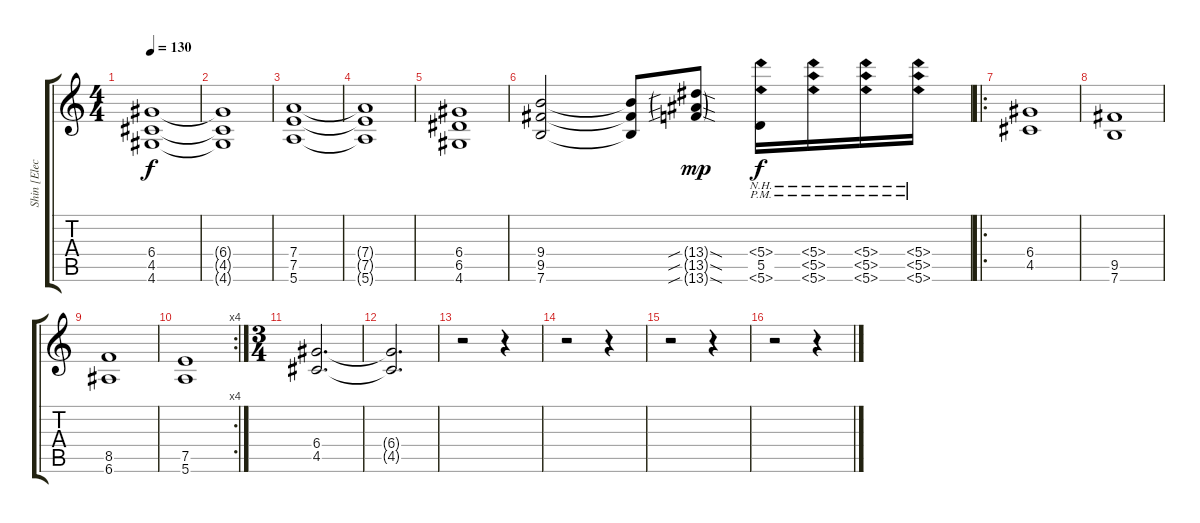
\track ("Shin [Electric]" "Shin [Elec") {instrument distortionguitar}
\staff {score tabs}
\tuning (E4 B3 G3 D3 A2 E2) {hide}
\ts (4 4)
\tempo 130
\clef g2
\ks c
(6.4 4.5 4.6).1{dy f} |
(6.4{t} 4.5{t} 4.6{t}).1 |
(7.4 7.5 5.6).1 |
(7.4{t} 7.5{t} 5.6{t}).1 |
(6.4 6.5 4.6).1 |
(9.4 9.5 7.6).2 (9.4{t} 9.5{t} 7.6{t}).8 (13.4{sib sod g} 13.5{sib sod g} 13.6{sib sod g}).8{dy mp} (5.4{nh pm} 5.5{pm} 5.6{nh pm}).16{dy f} (5.4{nh pm} 5.5{nh pm} 5.6{nh pm}).16 (5.4{nh pm} 5.5{nh pm} 5.6{nh pm}).16 (5.4{nh pm} 5.5{nh pm} 5.6{nh pm}).16 |
\ro
(6.4 4.5).1 |
(9.5 7.6).1 |
(8.5 6.6).1 |
\rc 4
(7.5 5.6).1 |
\ts (3 4)
(6.4 4.5).2{d volume 0} |
(6.4{t} 4.5{t}).2{d} |
r.2{volume 13} r.4 |
r.2 r.4 |
r.2 r.4 |
r.2 r.4
